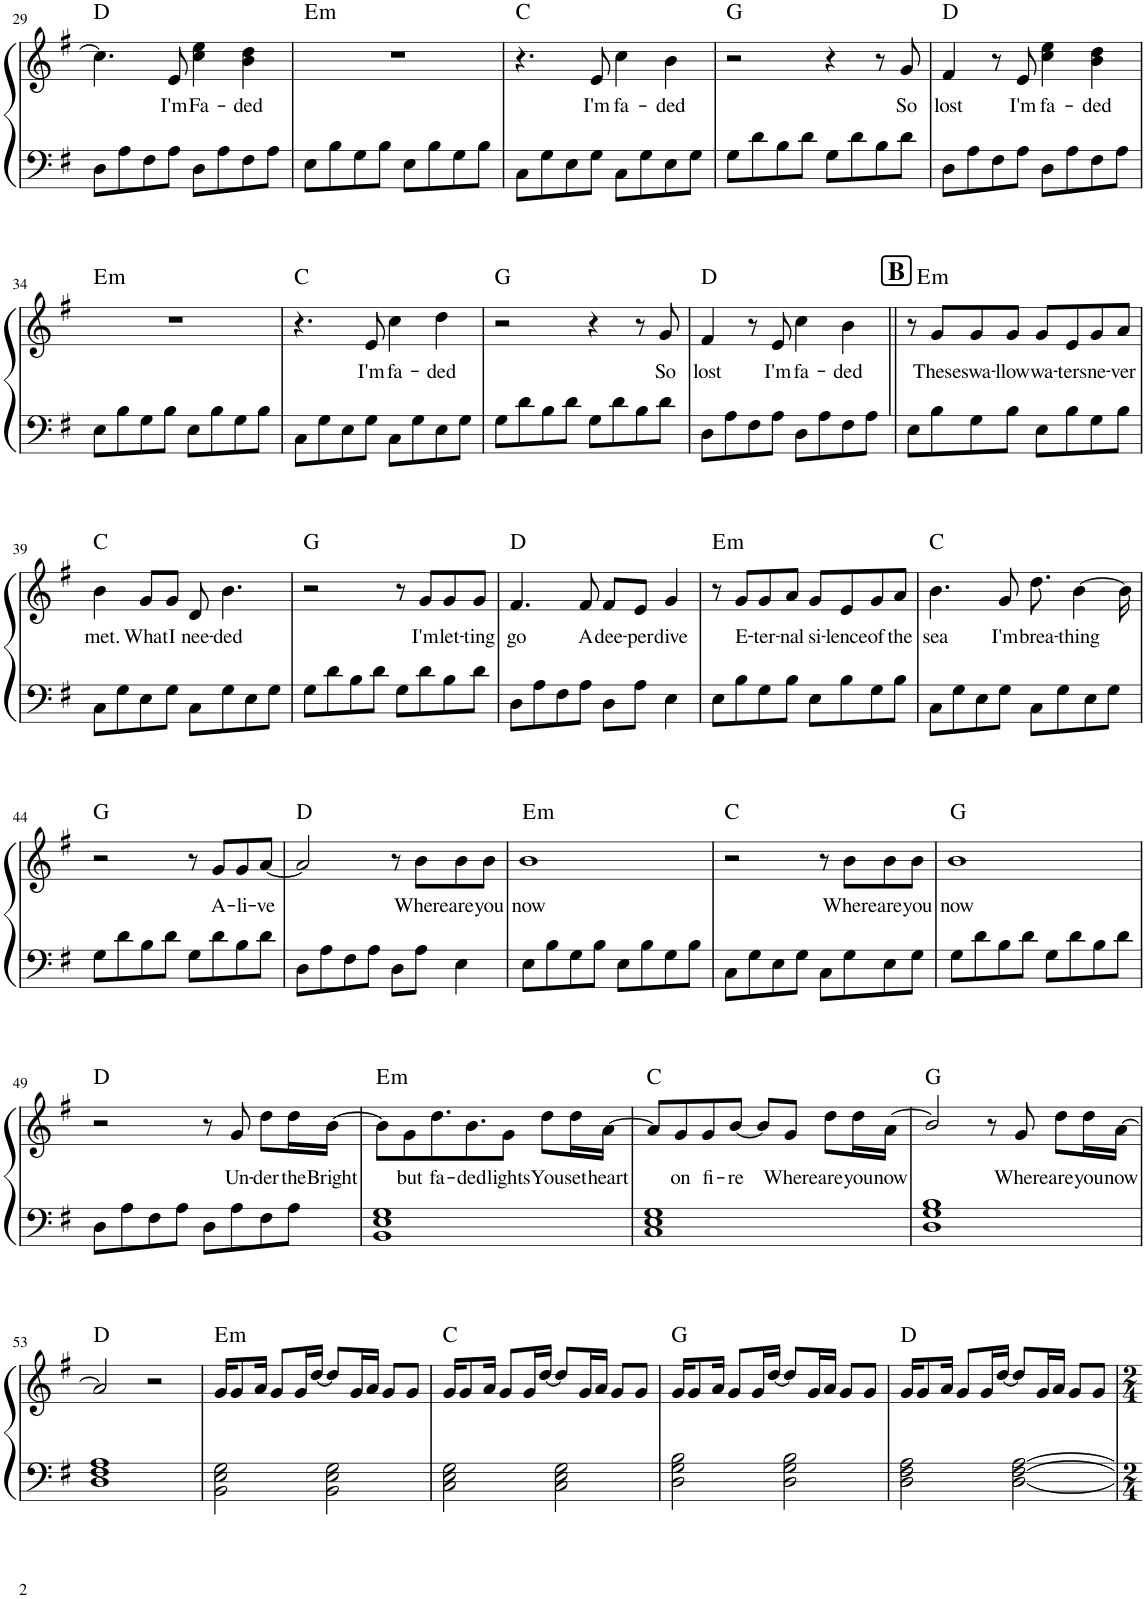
**kern	**kern	**text	**harte
*part1	*part1	*part1	*part1
*staff2	*staff1	*staff1	*
*I"Piano	*	*	*
*I'Pno.	*	*	*
!!LO:PB:g=z
*clefF4	*clefG2	*	*
*k[f#]	*k[f#]	*	*
*M4/4	*M4/4	*	*
=29	=29	=29	=29
8D\L	4.cc\]	.	D:maj
8A\	.	.	.
8F#\	.	.	.
!	!	!LO:LY:b	!
8A\J	8e/	I'm	.
!	!	!LO:LY:b	!
8D\L	4cc\ 4ee\	Fa-	.
8A\	.	.	.
!	!	!LO:LY:b	!
8F#\	4b\ 4dd\	-ded	.
8A\J	.	.	.
=30	=30	=30	=30
!	!	!	!LO:H:kt=m
8E\L	1r	.	E:min
8B\	.	.	.
8G\	.	.	.
8B\J	.	.	.
8E\L	.	.	.
8B\	.	.	.
8G\	.	.	.
8B\J	.	.	.
=31	=31	=31	=31
8C\L	4.r	.	C:maj
8G\	.	.	.
8E\	.	.	.
!	!	!LO:LY:b	!
8G\J	8e/	I'm	.
!	!	!LO:LY:b	!
8C\L	4cc\	fa-	.
8G\	.	.	.
!	!	!LO:LY:b	!
8E\	4b\	-ded	.
8G\J	.	.	.
=32	=32	=32	=32
8G\L	2r	.	G:maj
8d\	.	.	.
8B\	.	.	.
8d\J	.	.	.
8G\L	4r	.	.
8d\	.	.	.
8B\	8r	.	.
!	!	!LO:LY:b	!
8d\J	8g/	So	.
=33	=33	=33	=33
!	!	!LO:LY:b	!
8D\L	4f#/	lost	D:maj
8A\	.	.	.
8F#\	8r	.	.
!	!	!LO:LY:b	!
8A\J	8e/	I'm	.
!	!	!LO:LY:b	!
8D\L	4cc\ 4ee\	fa-	.
8A\	.	.	.
!	!	!LO:LY:b	!
8F#\	4b\ 4dd\	-ded	.
8A\J	.	.	.
!!LO:LB:g=z
=34	=34	=34	=34
!	!	!	!LO:H:kt=m
8E\L	1r	.	E:min
8B\	.	.	.
8G\	.	.	.
8B\J	.	.	.
8E\L	.	.	.
8B\	.	.	.
8G\	.	.	.
8B\J	.	.	.
=35	=35	=35	=35
8C\L	4.r	.	C:maj
8G\	.	.	.
8E\	.	.	.
!	!	!LO:LY:b	!
8G\J	8e/	I'm	.
!	!	!LO:LY:b	!
8C\L	4cc\	fa-	.
8G\	.	.	.
!	!	!LO:LY:b	!
8E\	4dd\	-ded	.
8G\J	.	.	.
=36	=36	=36	=36
8G\L	2r	.	G:maj
8d\	.	.	.
8B\	.	.	.
8d\J	.	.	.
8G\L	4r	.	.
8d\	.	.	.
8B\	8r	.	.
!	!	!LO:LY:b	!
8d\J	8g/	So	.
=37	=37	=37	=37
!	!	!LO:LY:b	!
8D\L	4f#/	lost	D:maj
8A\	.	.	.
8F#\	8r	.	.
!	!	!LO:LY:b	!
8A\J	8e/	I'm	.
!	!	!LO:LY:b	!
8D\L	4cc\	fa-	.
8A\	.	.	.
!	!	!LO:LY:b	!
8F#\	4b\	-ded	.
8A\J	.	.	.
!!LO:REH:place=s1:a:B:cj:fs=14:t=B
=38||	=38||	=38||	=38||
!	!	!	!LO:H:kt=m
8E\L	8r	.	E:min
!	!	!LO:LY:b	!
8B\	8g/L	These	.
!	!	!LO:LY:b	!
8G\	8g/	swa-	.
!	!	!LO:LY:b	!
8B\J	8g/J	-llow	.
!	!	!LO:LY:b	!
8E\L	8g/L	wa-	.
!	!	!LO:LY:b	!
8B\	8e/	-ters	.
!	!	!LO:LY:b	!
8G\	8g/	ne-	.
!	!	!LO:LY:b	!
8B\J	8a/J	-ver	.
!!LO:LB:g=z
=39	=39	=39	=39
!	!	!LO:LY:b	!
8C\L	4b\	met.	C:maj
8G\	.	.	.
!	!	!LO:LY:b	!
8E\	8g/L	What	.
!	!	!LO:LY:b	!
8G\J	8g/J	I	.
!	!	!LO:LY:b	!
8C\L	8d/	nee-	.
!	!	!LO:LY:b	!
8G\	4.b\	-ded	.
8E\	.	.	.
8G\J	.	.	.
=40	=40	=40	=40
8G\L	2r	.	G:maj
8d\	.	.	.
8B\	.	.	.
8d\J	.	.	.
8G\L	8r	.	.
!	!	!LO:LY:b	!
8d\	8g/L	I'm	.
!	!	!LO:LY:b	!
8B\	8g/	let-	.
!	!	!LO:LY:b	!
8d\J	8g/J	-ting	.
=41	=41	=41	=41
!	!	!LO:LY:b	!
8D\L	4.f#/	go	D:maj
8A\	.	.	.
8F#\	.	.	.
!	!	!LO:LY:b	!
8A\J	8f#/	A	.
!	!	!LO:LY:b	!
8D\L	8f#/L	dee-	.
!	!	!LO:LY:b	!
8A\J	8e/J	-per	.
!	!	!LO:LY:b	!
4E\	4g/	dive	.
=42	=42	=42	=42
!	!	!	!LO:H:kt=m
8E\L	8r	.	E:min
!	!	!LO:LY:b	!
8B\	8g/L	E-	.
!	!	!LO:LY:b	!
8G\	8g/	-ter-	.
!	!	!LO:LY:b	!
8B\J	8a/J	-nal	.
!	!	!LO:LY:b	!
8E\L	8g/L	si-	.
!	!	!LO:LY:b	!
8B\	8e/	-lence	.
!	!	!LO:LY:b	!
8G\	8g/	of	.
!	!	!LO:LY:b	!
8B\J	8a/J	the	.
=43	=43	=43	=43
!	!	!LO:LY:b	!
8C\L	4.b\	sea	C:maj
8G\	.	.	.
8E\	.	.	.
!	!	!LO:LY:b	!
8G\J	8g/	I'm	.
!	!	!LO:LY:b	!
8C\L	8.dd\	brea-	.
8G\	.	.	.
!	!	!LO:LY:b	!
.	[4b\	-thing	.
8E\	.	.	.
8G\J	.	.	.
.	16b\]	.	.
!!LO:LB:g=z
=44	=44	=44	=44
8G\L	2r	.	G:maj
8d\	.	.	.
8B\	.	.	.
8d\J	.	.	.
8G\L	8r	.	.
!	!	!LO:LY:b	!
8d\	8g/L	A-	.
!	!	!LO:LY:b	!
8B\	8g/	-li-	.
!	!	!LO:LY:b	!
8d\J	[8a/J	-ve	.
=45	=45	=45	=45
8D\L	2a/]	.	D:maj
8A\	.	.	.
8F#\	.	.	.
8A\J	.	.	.
8D\L	8r	.	.
!	!	!LO:LY:b	!
8A\J	8b\L	Where	.
!	!	!LO:LY:b	!
4E\	8b\	are	.
!	!	!LO:LY:b	!
.	8b\J	you	.
=46	=46	=46	=46
!	!	!LO:LY:b	!LO:H:kt=m
8E\L	1b	now	E:min
8B\	.	.	.
8G\	.	.	.
8B\J	.	.	.
8E\L	.	.	.
8B\	.	.	.
8G\	.	.	.
8B\J	.	.	.
=47	=47	=47	=47
8C\L	2r	.	C:maj
8G\	.	.	.
8E\	.	.	.
8G\J	.	.	.
8C\L	8r	.	.
!	!	!LO:LY:b	!
8G\	8b\L	Where	.
!	!	!LO:LY:b	!
8E\	8b\	are	.
!	!	!LO:LY:b	!
8G\J	8b\J	you	.
=48	=48	=48	=48
!	!	!LO:LY:b	!
8G\L	1b	now	G:maj
8d\	.	.	.
8B\	.	.	.
8d\J	.	.	.
8G\L	.	.	.
8d\	.	.	.
8B\	.	.	.
8d\J	.	.	.
!!LO:LB:g=z
=49	=49	=49	=49
8D\L	2r	.	D:maj
8A\	.	.	.
8F#\	.	.	.
8A\J	.	.	.
8D\L	8r	.	.
!	!	!LO:LY:b	!
8A\	8g/	Un-	.
!	!	!LO:LY:b	!
8F#\	8dd\L	-der	.
!	!	!LO:LY:b	!
8A\J	16dd\L	the	.
!	!	!LO:LY:b	!
.	[16b\JJ	Bright	.
=50	=50	=50	=50
!	!	!	!LO:H:kt=m
1BB 1E 1G	8b\L]	.	E:min
!	!	!LO:LY:b	!
.	8g\	but	.
!	!	!LO:LY:b	!
.	8.dd\	fa-	.
!	!	!LO:LY:b	!
.	8.b\	-ded	.
!	!	!LO:LY:b	!
.	8g\J	lights	.
!	!	!LO:LY:b	!
.	8dd\L	You	.
!	!	!LO:LY:b	!
.	16dd\L	set	.
!	!	!LO:LY:b	!
.	[16a\JJ	heart	.
=51	=51	=51	=51
1C 1E 1G	8a/L]	.	C:maj
!	!	!LO:LY:b	!
.	8g/	on	.
!	!	!LO:LY:b	!
.	8g/	fi-	.
!	!	!LO:LY:b	!
.	[8b/J	-re	.
.	8b/L]	.	.
!	!	!LO:LY:b	!
.	8g/J	Where	.
!	!	!LO:LY:b	!
.	8dd\L	are	.
!	!	!LO:LY:b	!
.	16dd\L	you	.
!	!	!LO:LY:b	!
.	[16a\JJ	now	.
=52	=52	=52	=52
1D 1G 1B	2a/]	.	G:maj
.	8r	.	.
!	!	!LO:LY:b	!
.	8g/	Where	.
!	!	!LO:LY:b	!
.	8dd\L	are	.
!	!	!LO:LY:b	!
.	16dd\L	you	.
!	!	!LO:LY:b	!
.	[16a\JJ	now	.
!!LO:LB:g=z
=53	=53	=53	=53
1D 1F# 1A 1A	2a/]	.	D:maj
.	2r	.	.
=54	=54	=54	=54
!	!	!	!LO:H:kt=m
2BB\ 2E\ 2G\	16g/KL	.	E:min
.	8g/	.	.
.	16a/Jk	.	.
.	8g/L	.	.
.	16g/L	.	.
.	[16dd/JJ	.	.
2BB\ 2E\ 2G\	8dd/L]	.	.
.	16g/L	.	.
.	16a/JJ	.	.
.	8g/L	.	.
.	8g/J	.	.
=55	=55	=55	=55
2C\ 2E\ 2G\	16g/KL	.	C:maj
.	8g/	.	.
.	16a/Jk	.	.
.	8g/L	.	.
.	16g/L	.	.
.	[16dd/JJ	.	.
2C\ 2E\ 2G\	8dd/L]	.	.
.	16g/L	.	.
.	16a/JJ	.	.
.	8g/L	.	.
.	8g/J	.	.
=56	=56	=56	=56
2D\ 2G\ 2B\	16g/KL	.	G:maj
.	8g/	.	.
.	16a/Jk	.	.
.	8g/L	.	.
.	16g/L	.	.
.	[16dd/JJ	.	.
2D\ 2G\ 2B\	8dd/L]	.	.
.	16g/L	.	.
.	16a/JJ	.	.
.	8g/L	.	.
.	8g/J	.	.
=57	=57	=57	=57
2D\ 2F#\ 2A\	16g/KL	.	D:maj
.	8g/	.	.
.	16a/Jk	.	.
.	8g/L	.	.
.	16g/L	.	.
.	[16dd/JJ	.	.
[2D\ [2F#\ [2A\	8dd/L]	.	.
.	16g/L	.	.
.	16a/JJ	.	.
.	8g/L	.	.
.	8g/J	.	.
=	=	=	=
*-	*-	*-	*-
